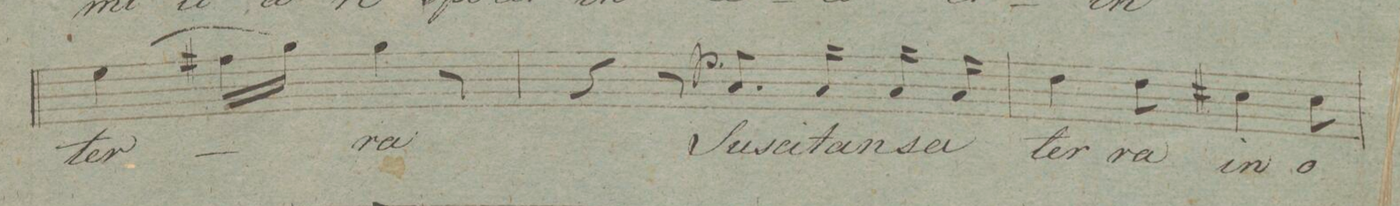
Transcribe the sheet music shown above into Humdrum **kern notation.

**kern	**text	**dynam
*I"Baſso.	*	*
*clefF4	*	*
*k[f#c#g#]	*	*
*M6/8	*	*
(4G#\	ter-	.
16A#X\LL	.	.
16B\JJ)	.	.
4B\	-ra	.
8r	.	.
=27	=27	=27
4r	.	.
8r	.	.
8.C#/	Sus-	p
16C#/	-ci-	.
16C#/	-tans	.
16C#/	a	.
=28	=28	=28
4F#\	ter-	.
8F#\	-ra	.
4E#X\	in-	.
8E#\	-o-	.
=29	=29	=29
*-	*-	*-
